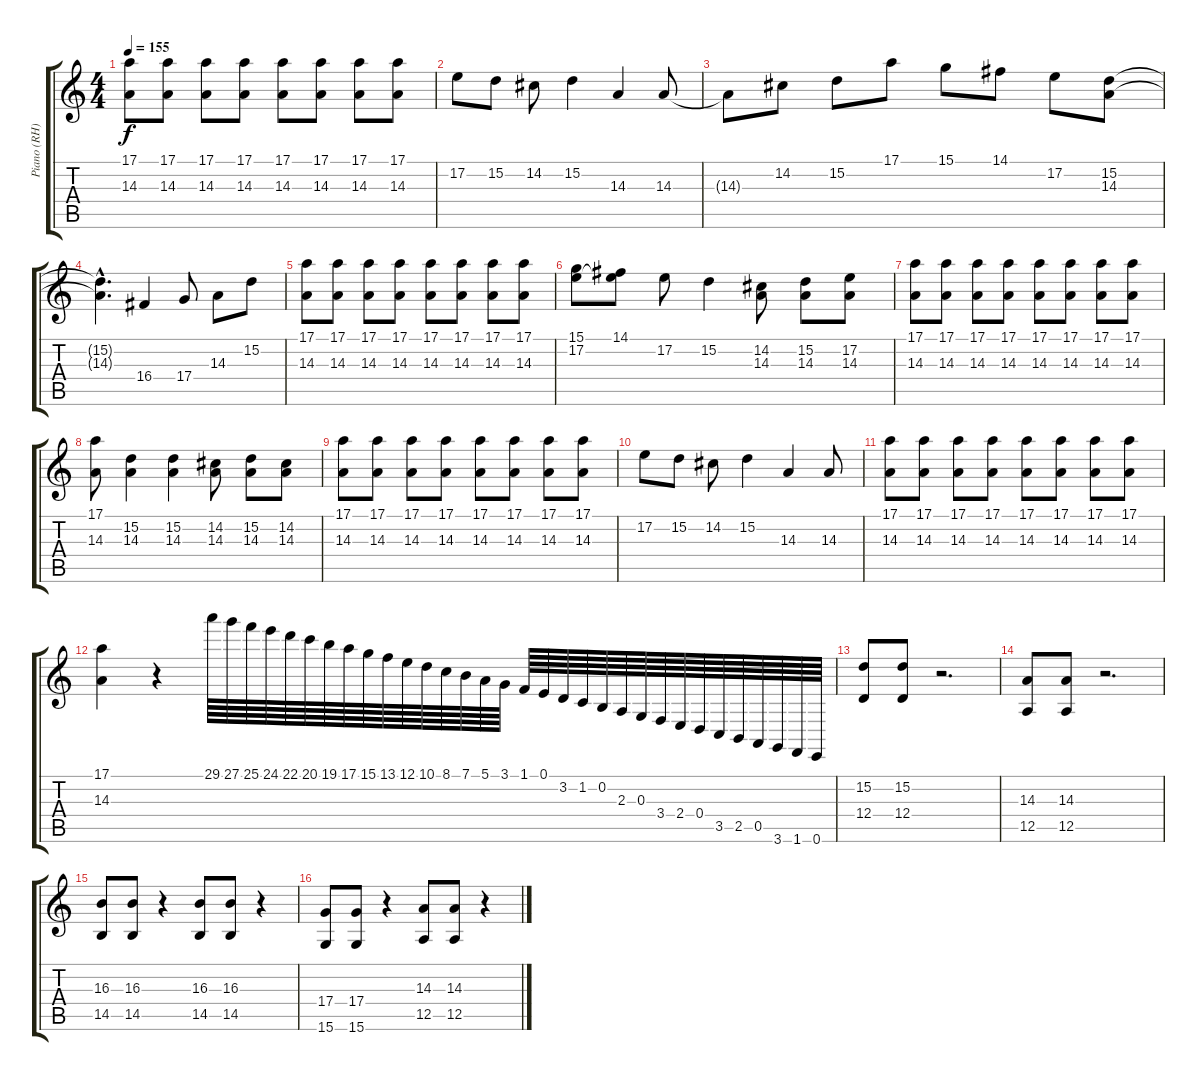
\track ("Piano (RH)" "Piano (RH)") {instrument honkytonkpiano}
\staff {score tabs}
\tuning (E4 B3 G3 D3 A2 E2) {hide}
\ts (4 4)
\tempo 155
\clef g2
\ks c
(17.1 14.3).8{dy f} (17.1 14.3).8 (17.1 14.3).8 (17.1 14.3).8 (17.1 14.3).8 (17.1 14.3).8 (17.1 14.3).8 (17.1 14.3).8 |
17.2.8 15.2.8 14.2.8 15.2.4 14.3.4 14.3.8 |
14.3{t}.8 14.2.8 15.2.8 17.1.8 15.1.8 14.1.8 17.2.8 (15.2 14.3).8 |
(15.2{hac t} 14.3{hac t}).4{d} 16.4.4 17.4.8 14.3.8 15.2.8 |
(17.1 14.3).8 (17.1 14.3).8 (17.1 14.3).8 (17.1 14.3).8 (17.1 14.3).8 (17.1 14.3).8 (17.1 14.3).8 (17.1 14.3).8 |
(15.1 17.2).8 (14.1 17.2{t}).8 17.2.8 15.2.4 (14.2 14.3).8 (15.2 14.3).8 (17.2 14.3).8 |
(17.1 14.3).8 (17.1 14.3).8 (17.1 14.3).8 (17.1 14.3).8 (17.1 14.3).8 (17.1 14.3).8 (17.1 14.3).8 (17.1 14.3).8 |
(17.1 14.3).8 (15.2 14.3).4 (15.2 14.3).4 (14.2 14.3).8 (15.2 14.3).8 (14.2 14.3).8 |
(17.1 14.3).8 (17.1 14.3).8 (17.1 14.3).8 (17.1 14.3).8 (17.1 14.3).8 (17.1 14.3).8 (17.1 14.3).8 (17.1 14.3).8 |
17.2.8 15.2.8 14.2.8 15.2.4 14.3.4 14.3.8 |
(17.1 14.3).8 (17.1 14.3).8 (17.1 14.3).8 (17.1 14.3).8 (17.1 14.3).8 (17.1 14.3).8 (17.1 14.3).8 (17.1 14.3).8 |
(17.1 14.3).4 r.4 29.1.64 27.1.64 25.1.64 24.1.64 22.1.64 20.1.64 19.1.64 17.1.64 15.1.64 13.1.64 12.1.64 10.1.64 8.1.64 7.1.64 5.1.64 3.1.64 1.1.64 0.1.64 3.2.64 1.2.64 0.2.64 2.3.64 0.3.64 3.4.64 2.4.64 0.4.64 3.5.64 2.5.64 0.5.64 3.6.64 1.6.64 0.6.64 |
(15.2 12.4).8 (15.2 12.4).8 r.2{d} |
(14.3 12.5).8 (14.3 12.5).8 r.2{d} |
(16.3 14.5).8 (16.3 14.5).8 r.4 (16.3 14.5).8 (16.3 14.5).8 r.4 |
(17.4 15.6).8 (17.4 15.6).8 r.4 (14.3 12.5).8 (14.3 12.5).8 r.4
